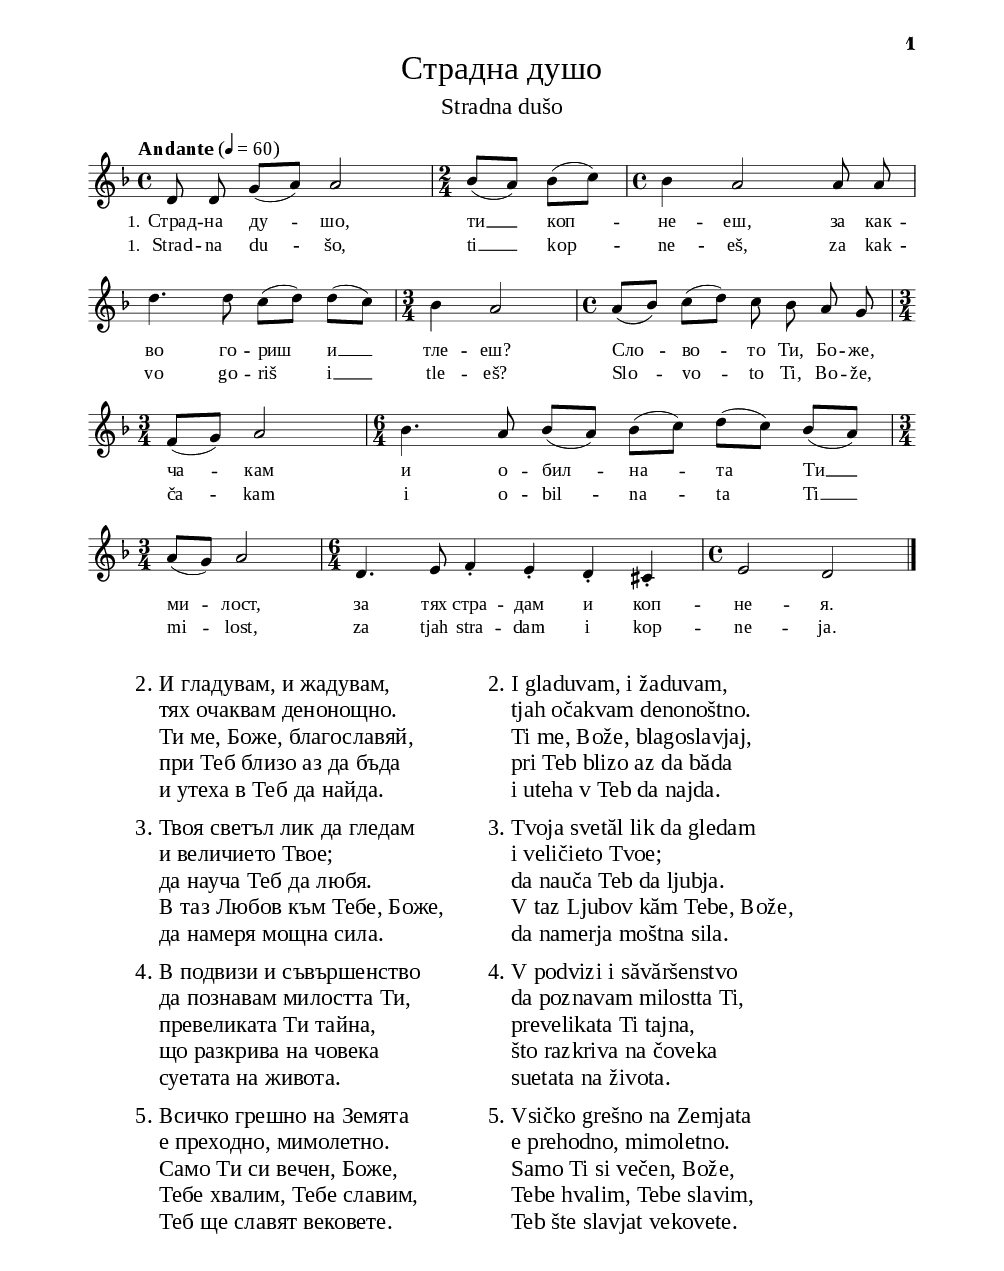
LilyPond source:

\version "2.24.4"

% include paper part and global functions
\include "include/globals.ily"

\bookpart {
  \label #'ref029
  \tocItem \markup "Страдна душо – Stradna dušo"
  \include "include/bookpart-paper.ily"
  \score {
    \include "include/score-layout.ily"

    \new Voice \absolute {
      \clef treble
      \key d \minor
      \time 4/4
      \tempoFunc "Andante" 4 "60"
      \autoBeamOff

      d'8 d' g'8 ([ a' ]) a'2 | \time 2/4 bes'8 ([ a' ])  bes' ([ c'' ])  |

      \time 4/4 bes'4 a'2 a'8 a' | \break
      d''4. d''8 c'' ([ d'' ]) d'' ([ c'' ]) \time 3/4  bes'4 a'2 |
      \time 4/4  a'8 ([ bes' ]) c'' ([ d'' ]) c'' bes' a' g' |\break
      \time 3/4  f'8 ([ g' ]) a'2 | \time 6/4  bes'4. a'8 bes' ([ a' ]) bes' ([ c'' ]) d'' ([ c'' ]) bes' ([ a' ]) \break |
      \time 3/4  |a'8 ([ g'8 ]) a'2 | \time 6/4  d'4. e'8 f'4\staccato e'4\staccato d'\staccato cis'\staccato | \time 4/4  e'2 d' | \bar "|." \break

    }

    \addlyrics {
      \set stanza = "1." Страд -- на
      ду -- шо, ти __ коп -- не -- еш, за как -- во го --
      риш и __ тле -- еш? Сло -- во -- то Ти, Бо -- же,
      ча -- кам и о -- бил -- на -- та Ти __ ми -- лост,
      за тях стра -- дам и коп -- не -- я.}

      \addlyrics {
        \set stanza = "1." Strad -- na
        du -- šo, ti __ kop -- ne -- eš, za kak -- vo go --
        riš i __ tle -- eš? Slo -- vo -- to Ti, Bo -- že,
        ča -- kam i o -- bil -- na -- ta Ti __ mi -- lost,
        za tjah stra -- dam i kop -- ne -- ja.}



        \header {
          title = \titleFunc "Страдна душо" "Stradna dušo"
        }

        \midi{}

      } % score

      \markup \empty-two

      \markup \abs-fontsize #11 {
        \hspace #6
        \override #`(baseline-skip . ,bgCoupletBaselineSkip)
        \column {
          \line {   2. И гладувам, и жадувам,}

          \line {   "   " тях очаквам денонощно.}

          \line {   "   " Ти ме, Боже, благославяй,}

          \line {   "   " при Теб близо аз да бъда}

          \line {   "   " и утеха в Теб да найда.}
          \vspace #0.5

          \line {   3. Твоя светъл лик да гледам}

          \line {   "   " и величието Твое;}

          \line {   "   " да науча Теб да любя.}

          \line {   "   " В таз Любов към Тебе, Боже,}

          \line {   "   " да намеря мощна сила.}
          \vspace #0.5

          \line {   4. В подвизи и съвършенство}

          \line {   "   " да познавам милостта Ти,}

          \line {   "   " превеликата Ти тайна,}

          \line {   "   " що разкрива на човека}

          \line {   "   " суетата на живота.}

          \vspace #0.5

          \line {    5. Всичко грешно на Земята}

          \line {   "   " е преходно, мимолетно.}

          \line {   "   " Само Ти си вечен, Боже,}

          \line {   "   " Тебе хвалим, Тебе славим,}

          \line {   "   " Теб ще славят вековете.}

        }

        \hspace #5
        \override #`(baseline-skip . ,bgCoupletBaselineSkip)
        \column {
          \line {   2. I gladuvam, i žaduvam,}

          \line {   "   " tjah očakvam denonoštno.}

          \line {   "   " Ti me, Bože, blagoslavjaj,}

          \line {   "   " pri Teb blizo az da băda}

          \line {   "   " i uteha v Teb da najda.}
          \vspace #0.5

          \line {   3. Tvoja svetăl lik da gledam}

          \line {   "   " i veličieto Tvoe;}

          \line {   "   " da nauča Teb da ljubja.}

          \line {   "   " V taz Ljubov kăm Tebe, Bože,}

          \line {   "   " da namerja moštna sila.}
          \vspace #0.5

          \line {   4. V podvizi i săvăršenstvo}

          \line {   "   " da poznavam milostta Ti,}

          \line {   "   " prevelikata Ti tajna,}

          \line {   "   " što razkriva na čoveka}

          \line {   "   " suetata na života.}

          \vspace #0.5

          \line {    5. Vsičko grešno na Zemjata}

          \line {   "   " e prehodno, mimoletno.}

          \line {   "   " Samo Ti si večen, Bože,}

          \line {   "   " Tebe hvalim, Tebe slavim,}

          \line {   "   " Teb šte slavjat vekovete.}

        } %column
      } % markup

      \pageBreak

      % include foreign translation(s) of the song
      \version "2.24.3"

\markup \fill-line { \fontsize #deTitleFontSize "Du, leidende Seele" }
\markup \null
\markup \null
\markup \abs-fontsize #11 {
  \fill-line {
    \override #`(baseline-skip . ,deCoupletBaselineSkip)
    \column {

      \line {  1.  Du, leidende Seele, die du dich sehnst:}

      \line {   "   " Wofür brennst und glühst du? }

      \line {   "   "Auf Dein Wort, oh Gott, warte ich}

      \line {   "   "und auf Deine reiche Barmherzigkeit; }

      \line {   "   "dessentwillen leide ich, nach ihnen sehne ich mich.}

      \vspace #0.5
      \line {   2.  Und ich hungere und ich dürste, }

      \line {   "   "ich erwarte sie Tag und Nacht. }

      \line {   "   "Segne mich, oh Gott, }

      \line {   "   "auf dass ich Dir nahe bin }

      \line {   "   "und Trost bei Dir finde.}

      \vspace #0.5
      \line {   3.  Dein lichtes Antlitz schaue ich und Deine Größe,}

      \line {   "   "auf dass ich Dich lieben lerne. }

      \line {   "   "In dieser Liebe zu Dir, oh Herr, }
      \line {   "   " möge ich machtvolle Kraft finden.}

      \vspace #0.5
      \line { 4.  In den Heldentaten und der Vollkommenheit }

      \line {   "   "möge ich Deine Barmherzigkeit erkennen,}

      \line {   "   "Dein allmächtiges Geheimnis,}

      \line {   "   "das dem Menschen die Eitelkeit des Lebens}

      \line {   "   "offenbart. }

      \vspace #0.5
      \line {   5. Alles Sündige auf der Erde}

      \line {   "   "ist vergänglich und flüchtig.}

      \line {   "   "Nur Du, Gott, bist ewig:}

      \line {   "   "Dich loben wir, Dich lobpreisen wir,}

      \line {   "   "Dich wird lobpreisen die Ewigkeit.}

    }
  }
}


%{
convert-ly (GNU LilyPond) 2.24.0  convert-ly: Processing `'...
Applying conversion: 2.19.2, 2.19.7, 2.19.11, 2.19.16, 2.19.22,
2.19.24, 2.19.28, 2.19.29, 2.19.32, 2.19.40, 2.19.46, 2.19.49,
2.19.80, 2.24.0
%}


    } % bookpart
